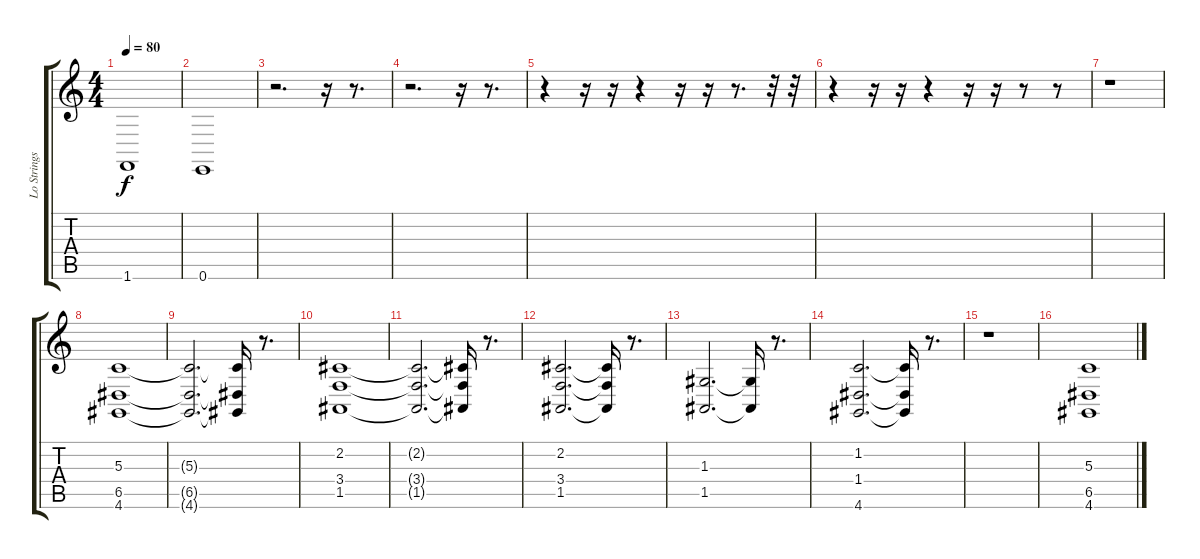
\track ("Lo Strings" "Lo Strings") {instrument stringensemble1}
\staff {score tabs}
\tuning (E4 B3 G3 D3 A2 E2) {hide}
\ts (4 4)
\tempo 80
\clef g2
\ks c
1.6.1{dy f} |
0.6.1 |
r.2{d} r.16 r.8{d} |
r.2{d} r.16 r.8{d} |
r.4 r.16 r.16 r.4 r.16 r.16 r.8{d} r.32 r.32 |
r.4 r.16 r.16 r.4 r.16 r.16 r.8 r.8 |
r.1 |
(5.3 6.5 4.6).1 |
(5.3{t} 6.5{t} 4.6{t}).2{d} (5.3{t} 6.5{t} 4.6{t}).16 r.8{d} |
(2.2 3.4 1.5).1 |
(2.2{t} 3.4{t} 1.5{t}).2{d} (2.2{t} 3.4{t} 1.5{t}).16 r.8{d} |
(2.2 3.4 1.5).2{d} (2.2{t} 3.4{t} 1.5{t}).16 r.8{d} |
(1.3 1.5).2{d} (1.3{t} 1.5{t}).16 r.8{d} |
(1.2 1.4 4.6).2{d} (1.2{t} 1.4{t} 4.6{t}).16 r.8{d} |
r.1 |
(5.3 6.5 4.6).1
